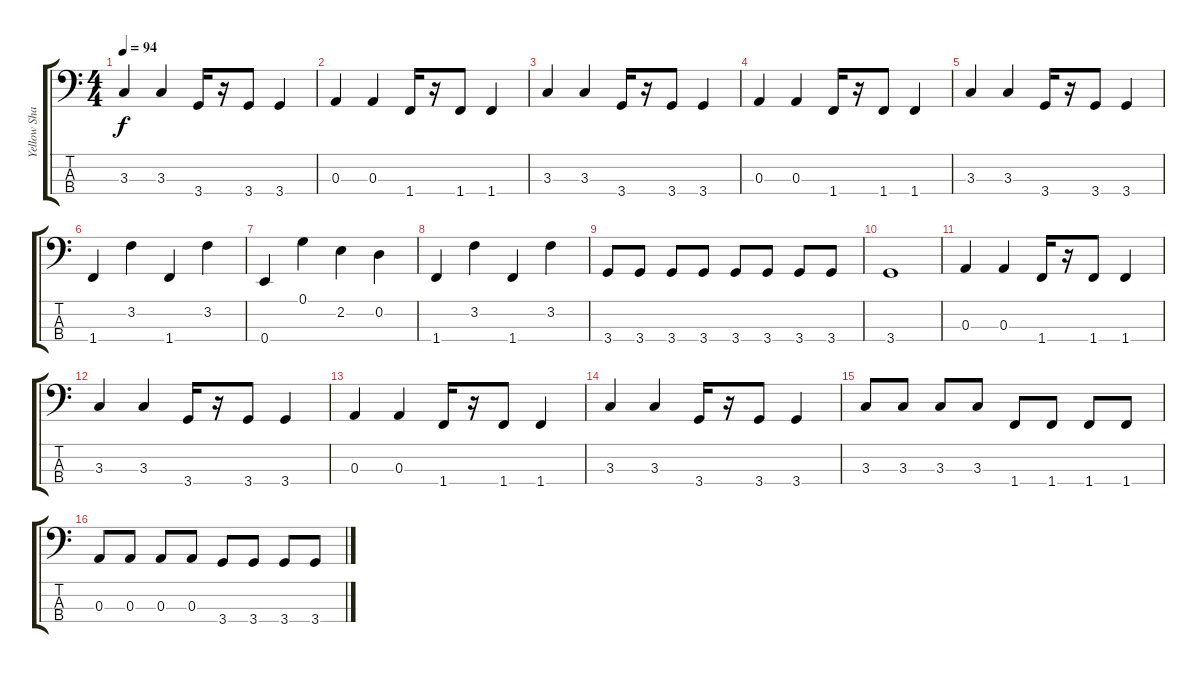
\track ("Yellow Shade" "Yellow Sha") {instrument electricbassfinger}
\staff {score tabs}
\tuning (G2 D2 A1 E1) {hide}
\ts (4 4)
\tempo 94
\clef f4
\ks c
3.3.4{dy f} 3.3.4 3.4.16 r.16 3.4.8 3.4.4 |
0.3.4 0.3.4 1.4.16 r.16 1.4.8 1.4.4 |
3.3.4 3.3.4 3.4.16 r.16 3.4.8 3.4.4 |
0.3.4 0.3.4 1.4.16 r.16 1.4.8 1.4.4 |
3.3.4 3.3.4 3.4.16 r.16 3.4.8 3.4.4 |
1.4.4 3.2.4 1.4.4 3.2.4 |
0.4.4 0.1.4 2.2.4 0.2.4 |
1.4.4 3.2.4 1.4.4 3.2.4 |
3.4.8 3.4.8 3.4.8 3.4.8 3.4.8 3.4.8 3.4.8 3.4.8 |
3.4.1 |
0.3.4 0.3.4 1.4.16 r.16 1.4.8 1.4.4 |
3.3.4 3.3.4 3.4.16 r.16 3.4.8 3.4.4 |
0.3.4 0.3.4 1.4.16 r.16 1.4.8 1.4.4 |
3.3.4 3.3.4 3.4.16 r.16 3.4.8 3.4.4 |
3.3.8 3.3.8 3.3.8 3.3.8 1.4.8 1.4.8 1.4.8 1.4.8 |
0.3.8 0.3.8 0.3.8 0.3.8 3.4.8 3.4.8 3.4.8 3.4.8
